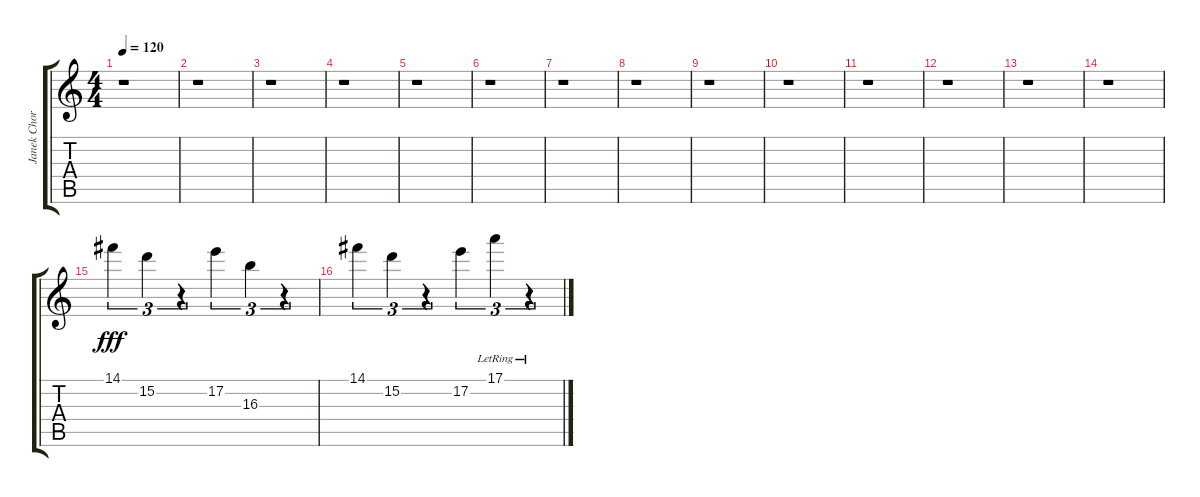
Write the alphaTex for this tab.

\track ("Janek Chorus" "Janek Chor") {instrument acousticguitarsteel}
\staff {score tabs}
\tuning (E4 B3 G3 D3 A2 E2) {hide}
\ts (4 4)
\tempo 120
\clef g2
\ks c
r.1{dy fff instrument acousticguitarsteel} |
r.1 |
r.1 |
r.1 |
r.1 |
r.1 |
r.1 |
r.1 |
r.1 |
r.1 |
r.1 |
r.1 |
r.1 |
r.1 |
14.1.4{tu (3 2)} 15.2.4{tu (3 2)} r.4{tu (3 2)} 17.2.4{tu (3 2)} 16.3.4{tu (3 2)} r.4{tu (3 2)} |
14.1.4{tu (3 2)} 15.2.4{tu (3 2)} r.4{tu (3 2)} 17.2.4{tu (3 2)} 17.1{lr}.4{tu (3 2)} r.4{tu (3 2)}
